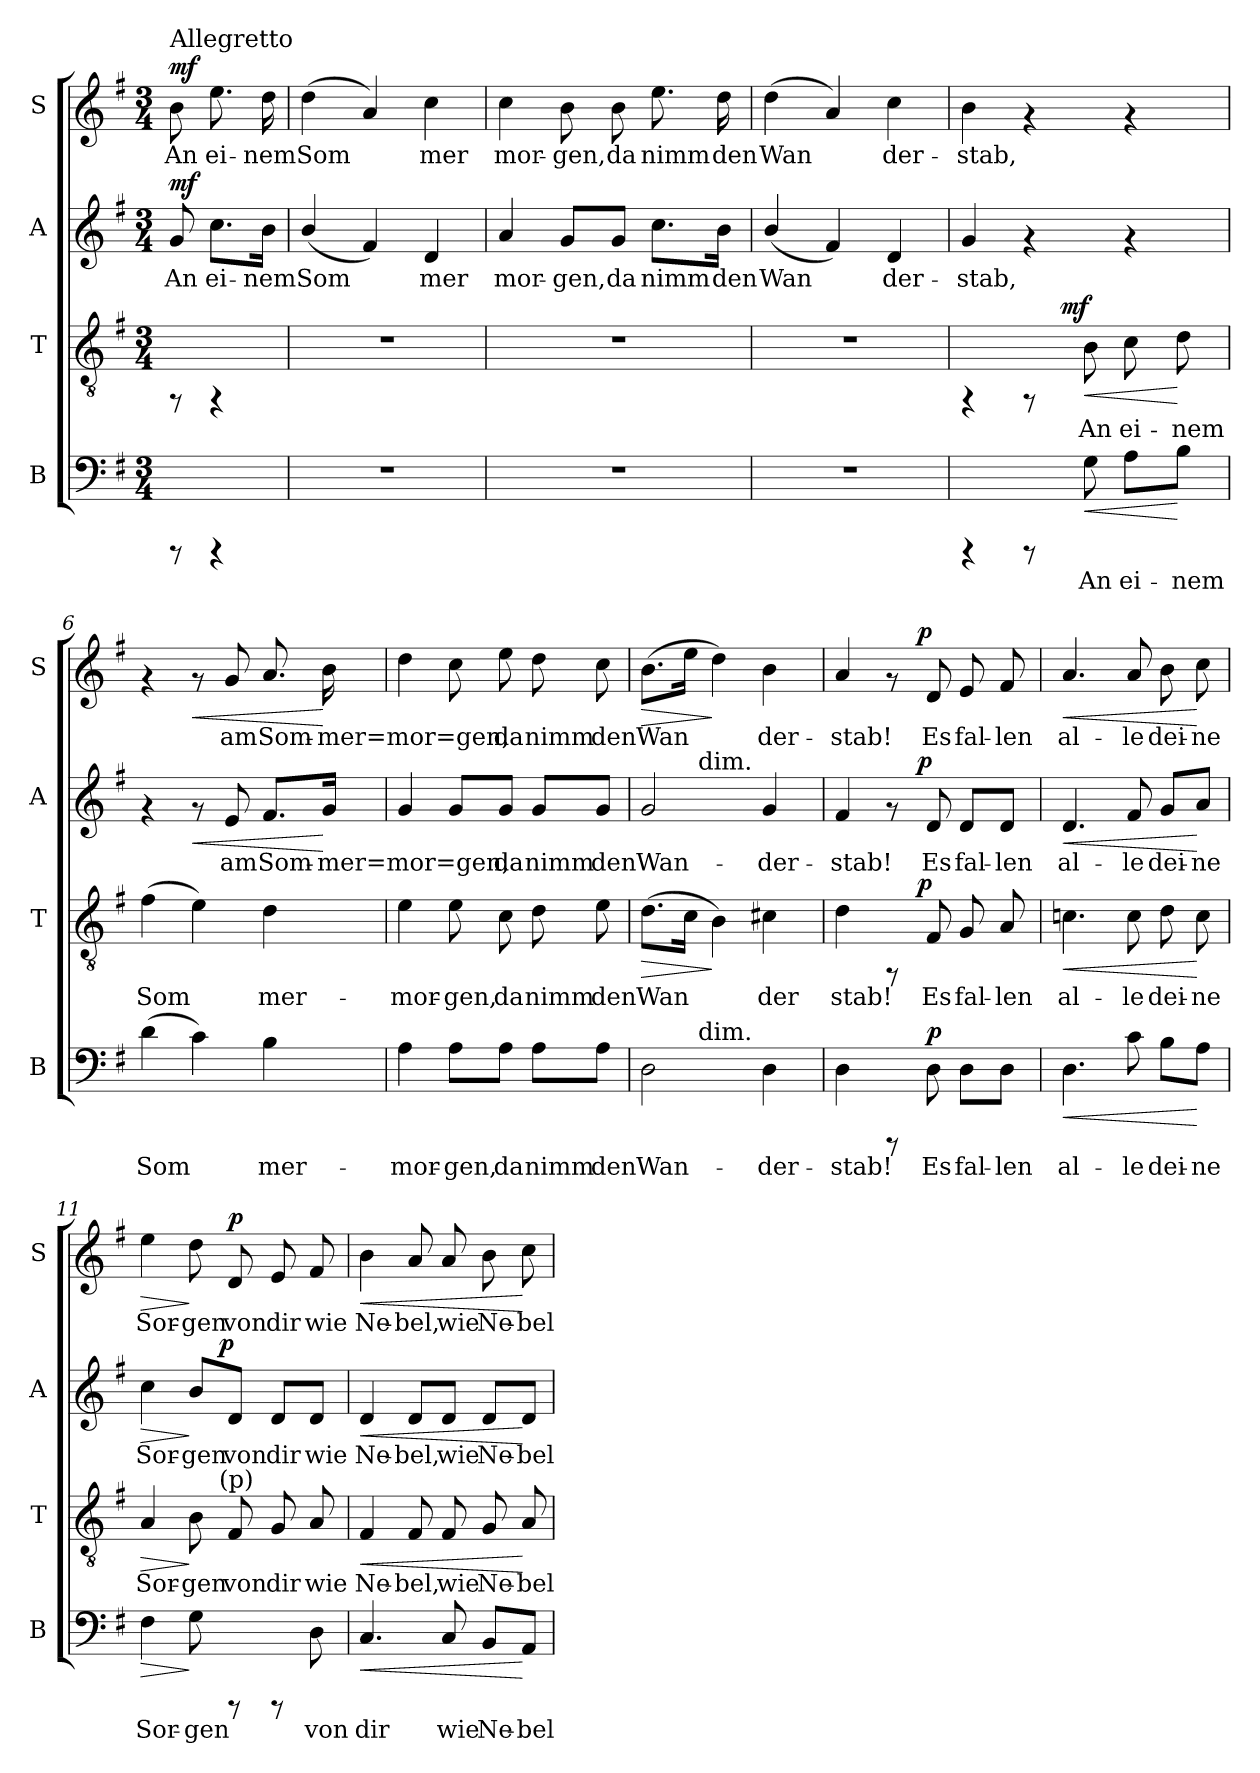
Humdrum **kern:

**kern	**text	**dynam	**kern	**text	**dynam	**kern	**text	**dynam	**kern	**text	**dynam
*part4	*part4	*part4	*part3	*part3	*part3	*part2	*part2	*part2	*part1	*part1	*part1
*staff4	*staff4	*staff4	*staff3	*staff3	*staff3	*staff2	*staff2	*staff2	*staff1	*staff1	*staff1
*I"B	*	*	*I"T	*	*	*I"A	*	*	*I"S	*	*
*I'B	*	*	*I'T	*	*	*I'A	*	*	*I'S	*	*
!!LO:PB:g=z
*stria5	*	*	*stria5	*	*	*stria5	*	*	*stria5	*	*
*clefF4	*	*	*clefGv2	*	*	*clefG2	*	*	*clefG2	*	*
*k[f#]	*	*	*k[f#]	*	*	*k[f#]	*	*	*k[f#]	*	*
*G:	*	*	*G:	*	*	*G:	*	*	*G:	*	*
*M3/4	*	*	*M3/4	*	*	*M3/4	*	*	*M3/4	*	*
=1	=1	=1	=1	=1	=1	=1	=1	=1	=1	=1	=1
!	!	!	!	!	!	!	!	!	!LO:TX:a:t=Allegretto	!	!
!	!	!	!	!	!	!	!LO:LY:b:cj	!LO:DY:a	!	!LO:LY:b:cj	!LO:DY:a
8rCCC	.	.	8rFF	.	.	8g/	An	mf	8b\	An	mf
!	!	!	!	!	!	!	!LO:LY:b:cj	!	!	!LO:LY:b:cj	!
4rCCC	.	.	4rFF	.	.	8.cc\L	ei-	.	8.ee\	ei-	.
!	!	!	!	!	!	!	!LO:LY:b:cj	!	!	!LO:LY:b:cj	!
.	.	.	.	.	.	16b\Jk	-nem	.	16dd\	-nem	.
=2	=2	=2	=2	=2	=2	=2	=2	=2	=2	=2	=2
!	!	!	!	!	!	!	!LO:LY:b:cj	!	!	!LO:LY:b:cj	!
2.r	.	.	2.r	.	.	(<4b/	Som-	.	(>4dd\	Som-	.
!	!	!	!	!	!	!	!LO:LY:b:cj	!	!	!LO:LY:b:cj	!
.	.	.	.	.	.	4f#/)	--	.	4a/)	--	.
!	!	!	!	!	!	!	!LO:LY:b:cj	!	!	!LO:LY:b:cj	!
.	.	.	.	.	.	4d/	-mer	.	4cc\	-mer	.
=3	=3	=3	=3	=3	=3	=3	=3	=3	=3	=3	=3
!	!	!	!	!	!	!	!LO:LY:b:cj	!	!	!LO:LY:b:cj	!
2.r	.	.	2.r	.	.	4a/	mor-	.	4cc\	mor-	.
!	!	!	!	!	!	!	!LO:LY:b:cj	!	!	!LO:LY:b:cj	!
.	.	.	.	.	.	8g/L	-gen,	.	8b\	-gen,	.
!	!	!	!	!	!	!	!LO:LY:b:cj	!	!	!LO:LY:b:cj	!
.	.	.	.	.	.	8g/J	da	.	8b\	da	.
!	!	!	!	!	!	!	!LO:LY:b:cj	!	!	!LO:LY:b:cj	!
.	.	.	.	.	.	8.cc\L	nimm	.	8.ee\	nimm	.
!	!	!	!	!	!	!	!LO:LY:b:cj	!	!	!LO:LY:b:cj	!
.	.	.	.	.	.	16b\Jk	den	.	16dd\	den	.
=4	=4	=4	=4	=4	=4	=4	=4	=4	=4	=4	=4
!	!	!	!	!	!	!	!LO:LY:b:cj	!	!	!LO:LY:b:cj	!
2.r	.	.	2.r	.	.	(<4b/	Wan-	.	(>4dd\	Wan-	.
!	!	!	!	!	!	!	!LO:LY:b:cj	!	!	!LO:LY:b:cj	!
.	.	.	.	.	.	4f#/)	--	.	4a/)	--	.
!	!	!	!	!	!	!	!LO:LY:b:cj	!	!	!LO:LY:b:cj	!
.	.	.	.	.	.	4d/	-der-	.	4cc\	-der-	.
=5	=5	=5	=5	=5	=5	=5	=5	=5	=5	=5	=5
!	!	!	!	!	!	!	!LO:LY:b:cj	!	!	!LO:LY:b:cj	!
*	*	*	*^	*	*	*	*	*	*	*	*
4rCCC	.	.	4rFF	4ryy	.	.	4g/	-stab,	.	4b\	-stab,	.
8rCCC	.	.	8rFF	16ryy	.	.	4rf	.	.	4rf	.	.
.	.	.	.	64ryy	.	.	.	.	.	.	.	.
!	!	!	!	!	!	!LO:DY:a	!	!	!	!	!	!
.	.	.	.	4ryy	.	mf	.	.	.	.	.	.
!	!LO:LY:b:cj	!LO:HP:b	!	!	!LO:LY:b:cj	!LO:HP:b	!	!	!	!	!	!
8G\	An	<	8B\	.	An	<	.	.	.	.	.	.
!	!LO:LY:b:cj	!	!	!	!LO:LY:b:cj	!	!	!	!	!	!	!
8A\L	ei-	.	8c\	.	ei-	.	4rf	.	.	4rf	.	.
.	.	.	.	8ryy	.	.	.	.	.	.	.	.
!	!LO:LY:b:cj	!	!	!	!LO:LY:b:cj	!	!	!	!	!	!	!
8B\J	-nem	[	8d\	.	-nem	[	.	.	.	.	.	.
.	.	.	.	32.ryy	.	.	.	.	.	.	.	.
!!LO:LB:g=z
=6	=6	=6	=6	=6	=6	=6	=6	=6	=6	=6	=6	=6
!	!LO:LY:b:cj	!	!	!	!LO:LY:b:cj	!	!	!	!	!	!	!
*	*	*	*v	*v	*	*	*	*	*	*	*	*
(>4d\	Som-	.	(>4f#\	Som-	.	4rf	.	.	4rf	.	.
!	!LO:LY:b:cj	!	!	!LO:LY:b:cj	!	!	!	!LO:HP:b	!	!	!LO:HP:b
4c\)	--	.	4e\)	--	.	8rf	.	<	8rf	.	<
!	!	!	!	!	!	!	!LO:LY:b:cj	!	!	!LO:LY:b:cj	!
.	.	.	.	.	.	8e/	am	.	8g/	am	.
!	!LO:LY:b:cj	!	!	!LO:LY:b:cj	!	!	!LO:LY:b:cj	!	!	!LO:LY:b:cj	!
4B\	-mer-	.	4d\	-mer-	.	8.f#/L	Som-	.	8.a/	Som-	.
!	!	!	!	!	!	!	!LO:LY:b:cj	!	!	!LO:LY:b:cj	!
.	.	.	.	.	.	16g/Jk	-mer=mor=gen,	[	16b\	-mer=mor=gen,	[
=7	=7	=7	=7	=7	=7	=7	=7	=7	=7	=7	=7
!	!LO:LY:b:cj	!	!	!LO:LY:b:cj	!	!	!LO:LY:b:cj	!	!	!LO:LY:b:cj	!
4A\	-mor-	.	4e\	-mor-	.	4g/	.	.	4dd\	.	.
!	!LO:LY:b:cj	!	!	!LO:LY:b:cj	!	!	!LO:LY:b:cj	!	!	!LO:LY:b:cj	!
8A\L	-gen,	.	8e\	-gen,	.	8g/L	.	.	8cc\	.	.
!	!LO:LY:b:cj	!	!	!LO:LY:b:cj	!	!	!LO:LY:b:cj	!	!	!LO:LY:b:cj	!
8A\J	da	.	8c\	da	.	8g/J	da	.	8ee\	da	.
!	!LO:LY:b:cj	!	!	!LO:LY:b:cj	!	!	!LO:LY:b:cj	!	!	!LO:LY:b:cj	!
8A\L	nimm	.	8d\	nimm	.	8g/L	nimm	.	8dd\	nimm	.
!	!LO:LY:b:cj	!	!	!LO:LY:b:cj	!	!	!LO:LY:b:cj	!	!	!LO:LY:b:cj	!
8A\J	den	.	8e\	den	.	8g/J	den	.	8cc\	den	.
=8	=8	=8	=8	=8	=8	=8	=8	=8	=8	=8	=8
!	!LO:LY:b:cj	!	!	!LO:LY:b:cj	!LO:HP:b	!	!LO:LY:b:cj	!	!	!LO:LY:b:cj	!LO:HP:b
*^	*	*	*	*	*	*^	*	*	*	*	*
2D\	8..ryy	Wan-	.	(>8.d\L	Wan-	>	2g/	8..ryy	Wan-	.	(>8.b\L	Wan-	>
!	!	!	!	!	!LO:LY:b:cj	!	!	!	!	!	!	!LO:LY:b:cj	!
.	.	.	.	16c\J	--	.	.	.	.	.	16ee\J	--	.
!	!	!	!	!	!	!	!	!LO:TX:a:t=dim.	!	!	!	!	!
!	!LO:TX:a:t=dim.	!	!	!	!	!	!	!	!	!	!	!	!
.	2ryy	.	.	.	.	.	.	2ryy	.	.	.	.	.
!	!	!	!	!	!LO:LY:b:cj	!	!	!	!	!	!	!LO:LY:b:cj	!
.	.	.	.	4B\)	--	]	.	.	.	.	4dd\)	--	]
!	!	!LO:LY:b:cj	!	!	!LO:LY:b:cj	!	!	!	!LO:LY:b:cj	!	!	!LO:LY:b:cj	!
4D\	.	-der-	.	4c#X\	-der	.	4g/	.	-der-	.	4b\	-der-	.
.	32ryy	.	.	.	.	.	.	32ryy	.	.	.	.	.
=9	=9	=9	=9	=9	=9	=9	=9	=9	=9	=9	=9	=9	=9
!	!	!LO:LY:b:cj	!	!	!LO:LY:b:cj	!	!	!	!LO:LY:b:cj	!	!	!LO:LY:b:cj	!
*v	*v	*	*	*^	*	*	*	*	*	*	*^	*	*
4D\	-stab!	.	4d\	4ryy	stab!	.	4f#/	4ryy	-stab!	.	4a/	4ryy	-stab!	.
8rCCC	.	.	8rFF	16..ryy	.	.	8rf	16..ryy	.	.	8rf	16..ryy	.	.
!	!	!	!	!	!	!LO:DY:a	!	!	!	!LO:DY:a	!	!	!	!LO:DY:a
.	.	.	.	4ryy	.	p	.	4ryy	.	p	.	4ryy	.	p
!	!LO:LY:b:cj	!LO:DY:a	!	!	!LO:LY:b:cj	!	!	!	!LO:LY:b:cj	!	!	!	!LO:LY:b:cj	!
8D\	Es	p	8F#/	.	Es	.	8d/	.	Es	.	8d/	.	Es	.
!	!LO:LY:b:cj	!	!	!	!LO:LY:b:cj	!	!	!	!LO:LY:b:cj	!	!	!	!LO:LY:b:cj	!
8D\L	fal-	.	8G/	.	fal-	.	8d/L	.	fal-	.	8e/	.	fal-	.
.	.	.	.	8ryy	.	.	.	8ryy	.	.	.	8ryy	.	.
!	!LO:LY:b:cj	!	!	!	!LO:LY:b:cj	!	!	!	!LO:LY:b:cj	!	!	!	!LO:LY:b:cj	!
8D\J	-len	.	8A/	.	-len	.	8d/J	.	-len	.	8f#/	.	-len	.
.	.	.	.	64ryy	.	.	.	64ryy	.	.	.	64ryy	.	.
=10	=10	=10	=10	=10	=10	=10	=10	=10	=10	=10	=10	=10	=10	=10
!	!LO:LY:b:cj	!LO:HP:b	!	!	!LO:LY:b:cj	!LO:HP:b	!	!	!LO:LY:b:cj	!LO:HP:b	!	!	!LO:LY:b:cj	!LO:HP:b
*	*	*	*v	*v	*	*	*	*	*	*	*v	*v	*	*
*	*	*	*	*	*	*v	*v	*	*	*	*	*
4.D\	al-	<	4.cn\	al-	<	4.d/	al-	<	4.a/	al-	<
!	!LO:LY:b:cj	!	!	!LO:LY:b:cj	!	!	!LO:LY:b:cj	!	!	!LO:LY:b:cj	!
8c\	-le	.	8c\	-le	.	8f#/	-le	.	8a/	-le	.
!	!LO:LY:b:cj	!	!	!LO:LY:b:cj	!	!	!LO:LY:b:cj	!	!	!LO:LY:b:cj	!
8B\L	dei-	.	8d\	dei-	.	8g/L	dei-	.	8b\	dei-	.
!	!LO:LY:b:cj	!	!	!LO:LY:b:cj	!	!	!LO:LY:b:cj	!	!	!LO:LY:b:cj	!
8A\J	-ne	[	8c\	-ne	[	8a/J	-ne	[	8cc\	-ne	[
!!LO:PB:g=z
=11	=11	=11	=11	=11	=11	=11	=11	=11	=11	=11	=11
!	!LO:LY:b:cj	!LO:HP:b	!	!LO:LY:b:cj	!LO:HP:b	!	!LO:LY:b:cj	!LO:HP:b	!	!LO:LY:b:cj	!LO:HP:b
*	*	*	*^	*	*	*^	*	*	*	*	*
4F#\	Sor-	>	4A/	4ryy	Sor-	>	4cc\	4ryy	Sor-	>	4ee\	Sor-	>
!	!LO:LY:b:cj	!	!	!	!LO:LY:b:cj	!	!	!	!LO:LY:b:cj	!	!	!LO:LY:b:cj	!
8G\	-gen	]	8B\	16..ryy	-gen	]	8b/L	16..ryy	-gen	]	8dd\	-gen	]
!	!	!	!	!LO:TX:a:t=(p)	!	!	!	!	!	!	!	!	!
!	!	!	!	!	!	!	!	!	!	!LO:DY:a	!	!	!
.	.	.	.	4ryy	.	.	.	4ryy	.	p	.	.	.
!	!	!	!	!	!LO:LY:b:cj	!	!	!	!LO:LY:b:cj	!	!	!LO:LY:b:cj	!LO:DY:a
8rCCC	.	.	8F#/	.	von	.	8d/J	.	von	.	8d/	von	p
!	!	!	!	!	!LO:LY:b:cj	!	!	!	!LO:LY:b:cj	!	!	!LO:LY:b:cj	!
8rCCC	.	.	8G/	.	dir	.	8d/L	.	dir	.	8e/	dir	.
.	.	.	.	8ryy	.	.	.	8ryy	.	.	.	.	.
!	!LO:LY:b:cj	!	!	!	!LO:LY:b:cj	!	!	!	!LO:LY:b:cj	!	!	!LO:LY:b:cj	!
8D\	von	.	8A/	.	wie	.	8d/J	.	wie	.	8f#/	wie	.
.	.	.	.	64ryy	.	.	.	64ryy	.	.	.	.	.
=12	=12	=12	=12	=12	=12	=12	=12	=12	=12	=12	=12	=12	=12
!	!LO:LY:b:cj	!LO:HP:b	!	!	!LO:LY:b:cj	!LO:HP:b	!	!	!LO:LY:b:cj	!LO:HP:b	!	!LO:LY:b:cj	!LO:HP:b
*	*	*	*v	*v	*	*	*	*	*	*	*	*	*
*	*	*	*	*	*	*v	*v	*	*	*	*	*
4.C/	dir	<	4F#/	Ne-	<	4d/	Ne-	<	4b\	Ne-	<
!	!	!	!	!LO:LY:b:cj	!	!	!LO:LY:b:cj	!	!	!LO:LY:b:cj	!
.	.	.	8F#/	-bel,	.	8d/L	-bel,	.	8a/	-bel,	.
!	!LO:LY:b:cj	!	!	!LO:LY:b:cj	!	!	!LO:LY:b:cj	!	!	!LO:LY:b:cj	!
8C/	wie	.	8F#/	wie	.	8d/J	wie	.	8a/	wie	.
!	!LO:LY:b:cj	!	!	!LO:LY:b:cj	!	!	!LO:LY:b:cj	!	!	!LO:LY:b:cj	!
8BB/L	Ne-	.	8G/	Ne-	.	8d/L	Ne-	.	8b\	Ne-	.
!	!LO:LY:b:cj	!	!	!LO:LY:b:cj	!	!	!LO:LY:b:cj	!	!	!LO:LY:b:cj	!
8AA/J	-bel	[	8A/	-bel	[	8d/J	-bel	[	8cc\	-bel	[
=	=	=	=	=	=	=	=	=	=	=	=
*-	*-	*-	*-	*-	*-	*-	*-	*-	*-	*-	*-
